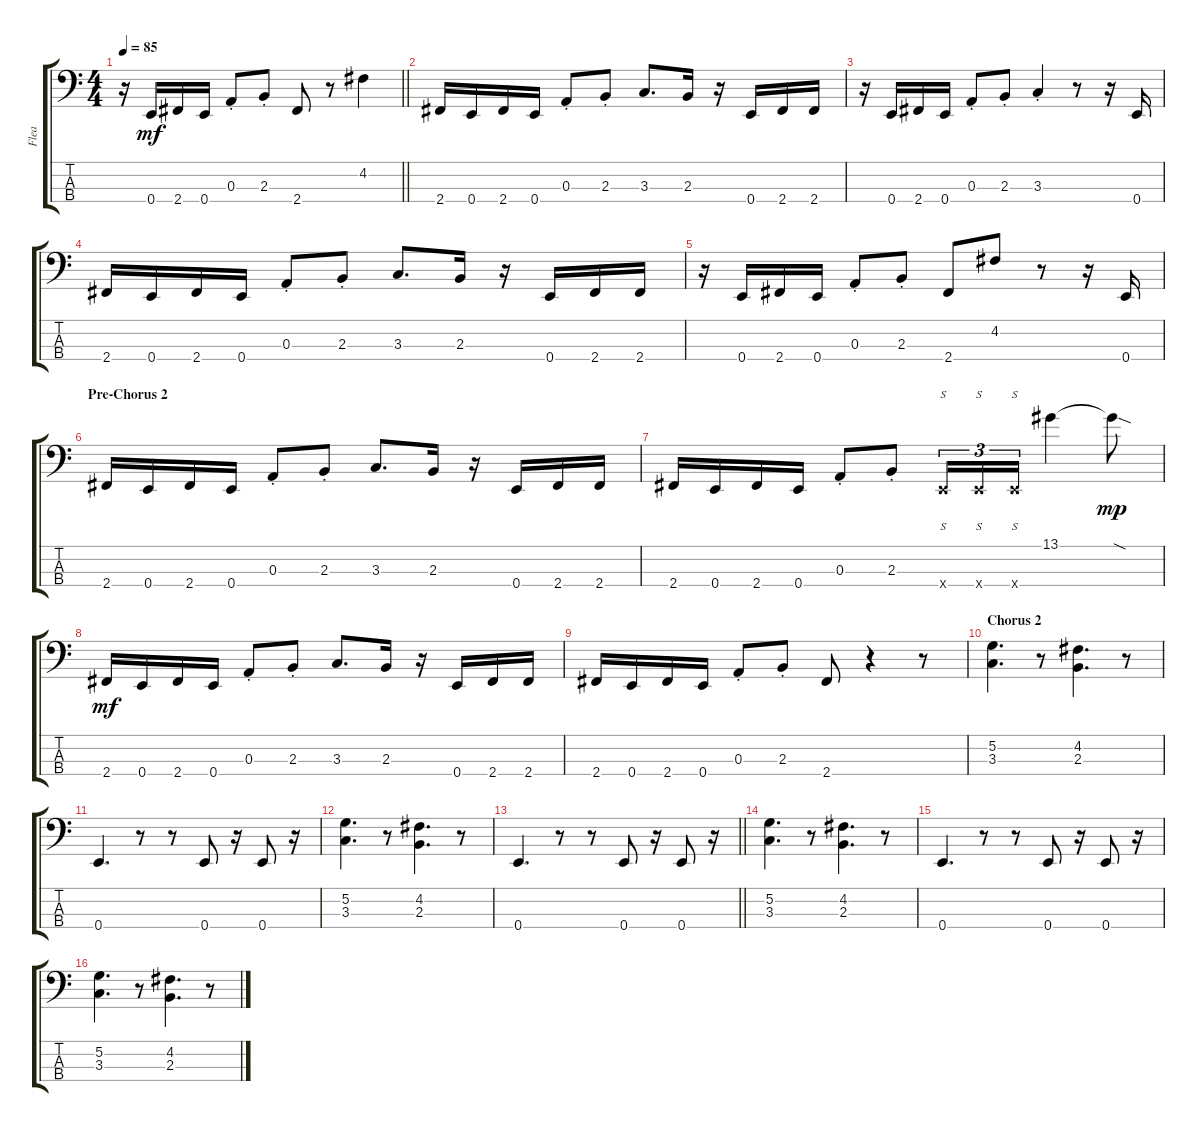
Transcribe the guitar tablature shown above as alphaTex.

\track ("Flea" "Flea") {instrument electricbassfinger}
\staff {score tabs}
\tuning (G2 D2 A1 E1) {hide}
\ts (4 4)
\tempo 85
\clef f4
\barLineRight lightlight
\ks c
r.16{dy mf} 0.4.16 2.4.16 0.4.16 0.3{st}.8 2.3{st}.8 2.4.8 r.8 4.2.4 |
2.4.16 0.4.16 2.4.16 0.4.16 0.3{st}.8 2.3{st}.8 3.3.8{d} 2.3.16 r.16 0.4.16 2.4.16 2.4.16 |
r.16 0.4.16 2.4.16 0.4.16 0.3{st}.8 2.3{st}.8 3.3{st}.4 r.8 r.16 0.4.16 |
2.4.16 0.4.16 2.4.16 0.4.16 0.3{st}.8 2.3{st}.8 3.3.8{d} 2.3.16 r.16 0.4.16 2.4.16 2.4.16 |
r.16 0.4.16 2.4.16 0.4.16 0.3{st}.8 2.3{st}.8 2.4.8 4.2.8 r.8 r.16 0.4.16 |
\section ("" "Pre-Chorus 2")
2.4.16 0.4.16 2.4.16 0.4.16 0.3{st}.8 2.3{st}.8 3.3.8{d} 2.3.16 r.16 0.4.16 2.4.16 2.4.16 |
2.4.16 0.4.16 2.4.16 0.4.16 0.3{st}.8 2.3{st}.8 0.4{x}.16{s tu (3 2)} 0.4{x}.16{s tu (3 2)} 0.4{x}.16{s tu (3 2)} 13.1.4 13.1{sod t}.8{dy mp} |
2.4.16{dy mf} 0.4.16 2.4.16 0.4.16 0.3{st}.8 2.3{st}.8 3.3.8{d} 2.3.16 r.16 0.4.16 2.4.16 2.4.16 |
2.4.16 0.4.16 2.4.16 0.4.16 0.3{st}.8 2.3{st}.8 2.4.8 r.4 r.8 |
\section ("" "Chorus 2")
(5.2 3.3).4{d} r.8 (4.2 2.3).4{d} r.8 |
0.4.4{d} r.8 r.8 0.4.8 r.16 0.4.8 r.16 |
(5.2 3.3).4{d} r.8 (4.2 2.3).4{d} r.8 |
\barLineRight lightlight
0.4.4{d} r.8 r.8 0.4.8 r.16 0.4.8 r.16 |
(5.2 3.3).4{d} r.8 (4.2 2.3).4{d} r.8 |
0.4.4{d} r.8 r.8 0.4.8 r.16 0.4.8 r.16 |
(5.2 3.3).4{d} r.8 (4.2 2.3).4{d} r.8
